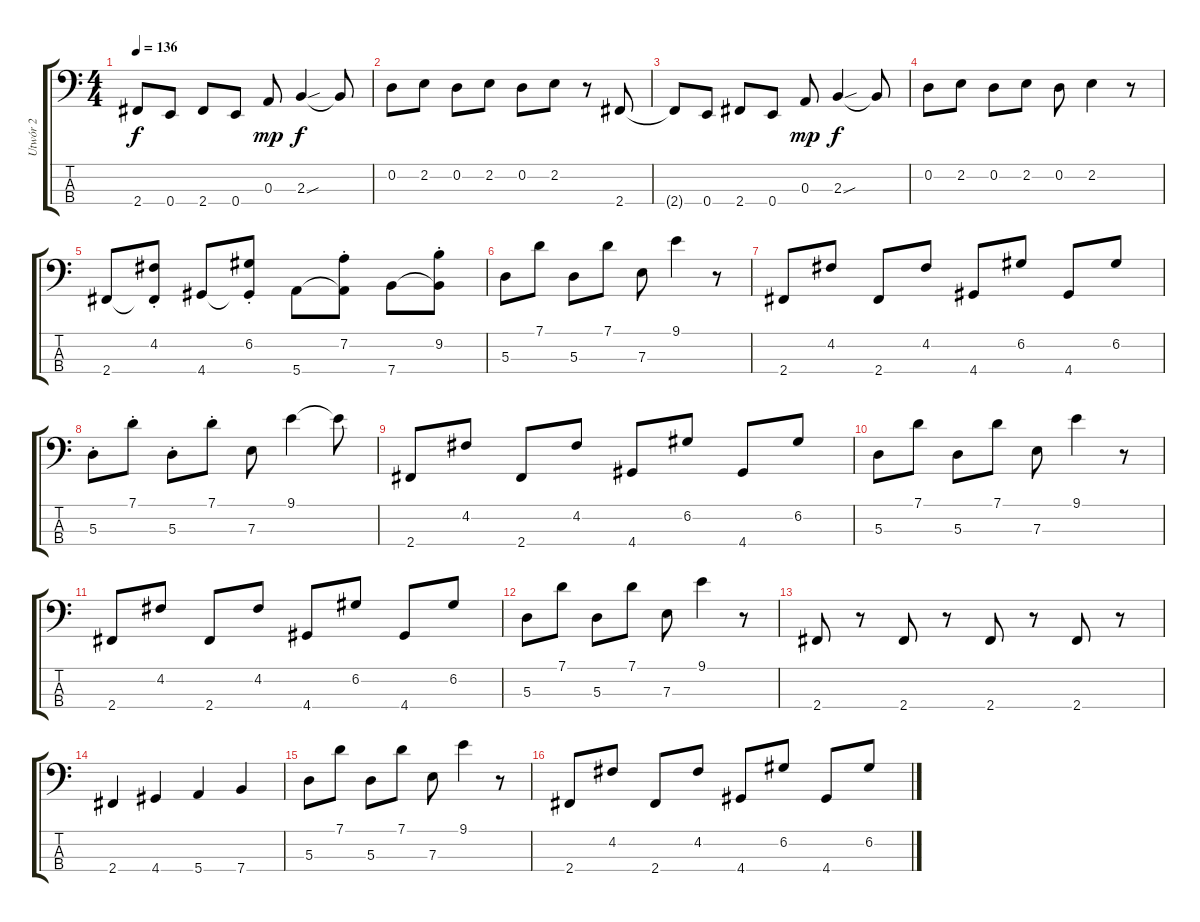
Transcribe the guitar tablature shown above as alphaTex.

\track ("Utwór 2" "Utwór 2") {instrument electricbassfinger}
\staff {score tabs}
\tuning (G2 D2 A1 E1) {hide}
\ts (4 4)
\tempo 136
\clef f4
\ks c
2.4{t}.8{dy f} 0.4.8 2.4.8 0.4.8 0.3.8{dy mp} 2.3{sou}.4{dy f} 2.3{t}.8 |
0.2.8 2.2.8 0.2.8 2.2.8 0.2.8 2.2.8 r.8 2.4.8 |
2.4{t}.8 0.4.8 2.4.8 0.4.8 0.3.8{dy mp} 2.3{sou}.4{dy f} 2.3{t}.8 |
0.2.8 2.2.8 0.2.8 2.2.8 0.2.8 2.2.4 r.8 |
2.4.8 (4.2{st} 2.4{t}).8 4.4.8 (6.2{st} 4.4{t}).8 5.4.8 (7.2{st} 5.4{t}).8 7.4.8 (9.2{st} 7.4{t}).8 |
5.3.8 7.1.8 5.3.8 7.1.8 7.3.8 9.1.4 r.8 |
2.4.8 4.2.8 2.4.8 4.2.8 4.4.8 6.2.8 4.4.8 6.2.8 |
5.3{st}.8 7.1{st}.8 5.3{st}.8 7.1{st}.8 7.3.8 9.1.4 9.1{t}.8 |
2.4.8 4.2.8 2.4.8 4.2.8 4.4.8 6.2.8 4.4.8 6.2.8 |
5.3.8 7.1.8 5.3.8 7.1.8 7.3.8 9.1.4 r.8 |
2.4.8 4.2.8 2.4.8 4.2.8 4.4.8 6.2.8 4.4.8 6.2.8 |
5.3.8 7.1.8 5.3.8 7.1.8 7.3.8 9.1.4 r.8 |
2.4.8 r.8 2.4.8 r.8 2.4.8 r.8 2.4.8 r.8 |
2.4.4 4.4.4 5.4.4 7.4.4 |
5.3.8 7.1.8 5.3.8 7.1.8 7.3.8 9.1.4 r.8 |
2.4.8 4.2.8 2.4.8 4.2.8 4.4.8 6.2.8 4.4.8 6.2.8
